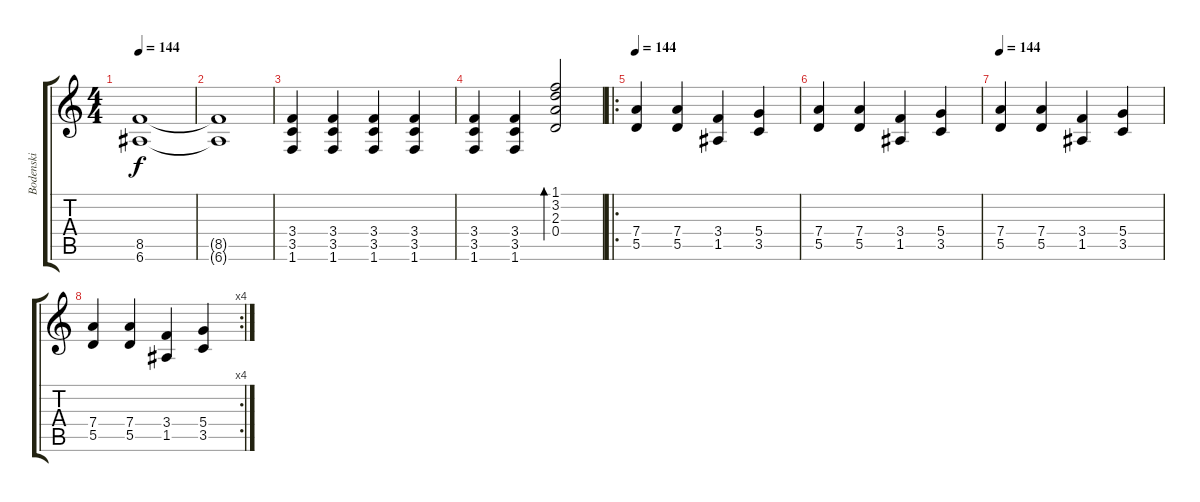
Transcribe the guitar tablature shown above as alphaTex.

\track ("Bodenski" "Bodenski") {instrument overdrivenguitar}
\staff {score tabs}
\tuning (E4 B3 G3 D3 A2 E2) {hide}
\ts (4 4)
\tempo 144
\clef g2
\ks c
(8.5 6.6).1{dy f} |
(8.5{t} 6.6{t}).1 |
(3.4 3.5 1.6).4 (3.4 3.5 1.6).4 (3.4 3.5 1.6).4 (3.4 3.5 1.6).4 |
(3.4 3.5 1.6).4 (3.4 3.5 1.6).4 (1.1 3.2 2.3 0.4).2{bd 120} |
\ro
\tempo 144
(7.4 5.5).4 (7.4 5.5).4 (3.4 1.5).4 (5.4 3.5).4 |
(7.4 5.5).4 (7.4 5.5).4 (3.4 1.5).4 (5.4 3.5).4 |
\tempo 144
(7.4 5.5).4 (7.4 5.5).4 (3.4 1.5).4 (5.4 3.5).4 |
\rc 4
(7.4 5.5).4 (7.4 5.5).4 (3.4 1.5).4 (5.4 3.5).4
